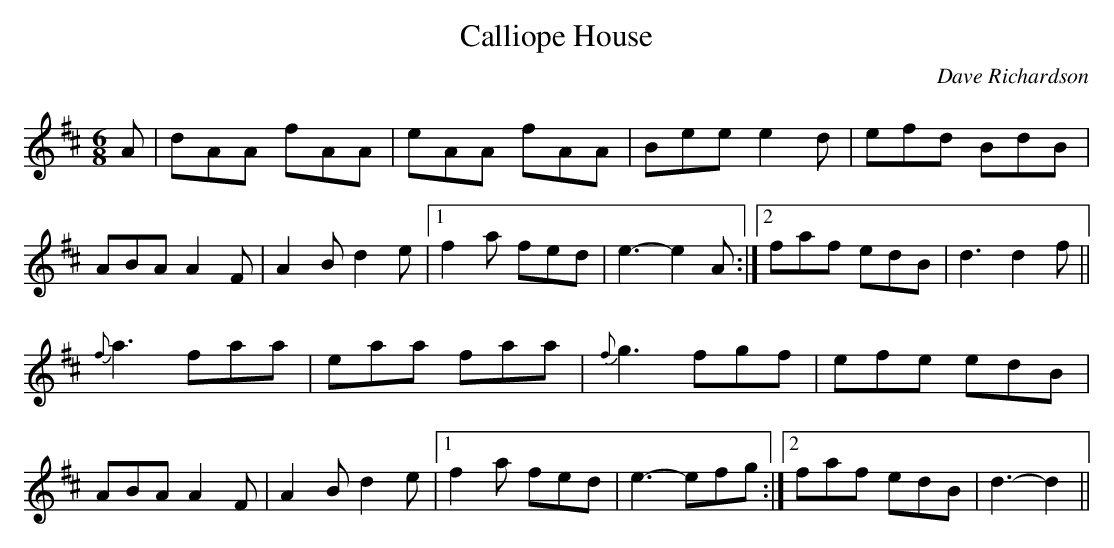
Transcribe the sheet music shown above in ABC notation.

X:1
T:Calliope House
C:Dave Richardson
M:6/8
L:1/8
K:D
A|dAA fAA|eAA fAA|Bee e2d|efd BdB|!
ABA A2F|A2B d2e|1 f2a fed|e3 -e2A:|2 faf edB|d3 d2f||!
{f}a3 faa|eaa faa|{f}g3 fgf|efe edB|!
ABA A2F|A2B d2e|1 f2a fed|e3 -efg:|2 faf edB|d3 -d2||!
